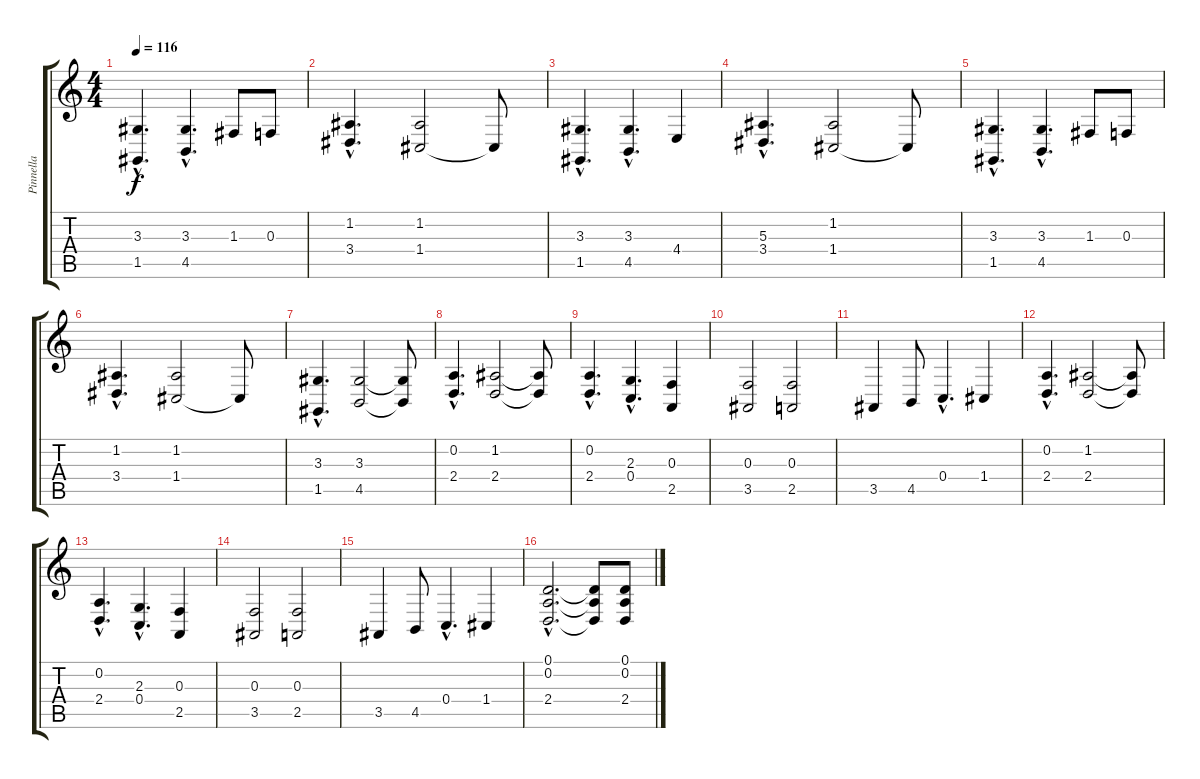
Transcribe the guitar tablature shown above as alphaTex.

\track ("Pinnella" "Pinnella") {instrument brightacousticpiano}
\staff {score tabs}
\tuning (D4 A3 F3 C3 G2 D2) {hide}
\ts (4 4)
\tempo 116
\clef g2
\ks c
(3.3{hac} 1.5{hac}).4{d dy f} (3.3{hac} 4.5{hac}).4{d} 1.3.8 0.3.8 |
(1.2{hac} 3.4{hac}).4{d} (1.2 1.4).2 1.4{t}.8 |
(3.3{hac} 1.5{hac}).4{d} (3.3{hac} 4.5{hac}).4{d} 4.4.4 |
(5.3{hac} 3.4{hac}).4{d} (1.2 1.4).2 1.4{t}.8 |
(3.3{hac} 1.5{hac}).4{d} (3.3{hac} 4.5{hac}).4{d} 1.3.8 0.3.8 |
(1.2{hac} 3.4{hac}).4{d} (1.2 1.4).2 1.4{t}.8 |
(3.3{hac} 1.5{hac}).4{d} (3.3 4.5).2 (3.3{t} 4.5{t}).8 |
(0.2{hac} 2.4{hac}).4{d} (1.2 2.4).2 (1.2{t} 2.4{t}).8 |
(0.2{hac} 2.4{hac}).4{d} (2.3{hac} 0.4{hac}).4{d} (0.3 2.5).4 |
(0.3 3.5).2 (0.3 2.5).2 |
3.5.4 4.5.8 0.4{hac}.4{d} 1.4.4 |
(0.2{hac} 2.4{hac}).4{d} (1.2 2.4).2 (1.2{t} 2.4{t}).8 |
(0.2{hac} 2.4{hac}).4{d} (2.3{hac} 0.4{hac}).4{d} (0.3 2.5).4 |
(0.3 3.5).2 (0.3 2.5).2 |
3.5.4 4.5.8 0.4{hac}.4{d} 1.4.4 |
(0.1{hac} 0.2{hac} 2.4{hac}).2{d} (0.1{t} 0.2{t} 2.4{t}).8 (0.1 0.2 2.4).8
